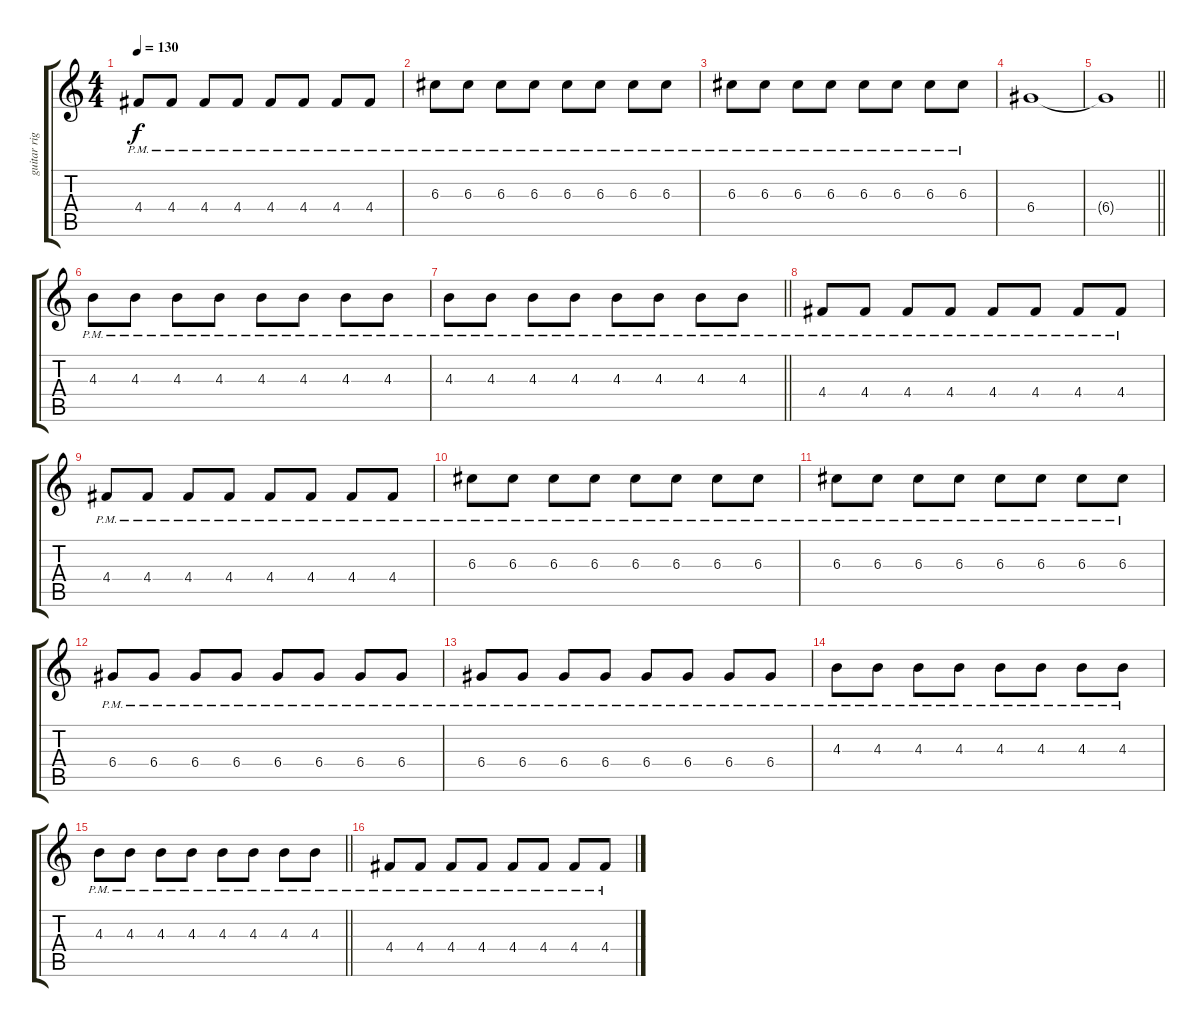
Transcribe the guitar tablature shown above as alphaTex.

\track ("guitar right" "guitar rig") {instrument electricguitarmuted}
\staff {score tabs}
\tuning (E4 B3 G3 D3 A2 E2) {hide}
\ts (4 4)
\tempo 130
\clef g2
\ks c
4.4{pm}.8{dy f} 4.4{pm}.8 4.4{pm}.8 4.4{pm}.8 4.4{pm}.8 4.4{pm}.8 4.4{pm}.8 4.4{pm}.8 |
6.3{pm}.8 6.3{pm}.8 6.3{pm}.8 6.3{pm}.8 6.3{pm}.8 6.3{pm}.8 6.3{pm}.8 6.3{pm}.8 |
6.3{pm}.8 6.3{pm}.8 6.3{pm}.8 6.3{pm}.8 6.3{pm}.8 6.3{pm}.8 6.3{pm}.8 6.3{pm}.8 |
6.4.1 |
\barLineRight lightlight
6.4{t}.1 |
4.3{pm}.8 4.3{pm}.8 4.3{pm}.8 4.3{pm}.8 4.3{pm}.8 4.3{pm}.8 4.3{pm}.8 4.3{pm}.8 |
\barLineRight lightlight
4.3{pm}.8 4.3{pm}.8 4.3{pm}.8 4.3{pm}.8 4.3{pm}.8 4.3{pm}.8 4.3{pm}.8 4.3{pm}.8 |
4.4{pm}.8 4.4{pm}.8 4.4{pm}.8 4.4{pm}.8 4.4{pm}.8 4.4{pm}.8 4.4{pm}.8 4.4{pm}.8 |
4.4{pm}.8 4.4{pm}.8 4.4{pm}.8 4.4{pm}.8 4.4{pm}.8 4.4{pm}.8 4.4{pm}.8 4.4{pm}.8 |
6.3{pm}.8 6.3{pm}.8 6.3{pm}.8 6.3{pm}.8 6.3{pm}.8 6.3{pm}.8 6.3{pm}.8 6.3{pm}.8 |
6.3{pm}.8 6.3{pm}.8 6.3{pm}.8 6.3{pm}.8 6.3{pm}.8 6.3{pm}.8 6.3{pm}.8 6.3{pm}.8 |
6.4{pm}.8 6.4{pm}.8 6.4{pm}.8 6.4{pm}.8 6.4{pm}.8 6.4{pm}.8 6.4{pm}.8 6.4{pm}.8 |
6.4{pm}.8 6.4{pm}.8 6.4{pm}.8 6.4{pm}.8 6.4{pm}.8 6.4{pm}.8 6.4{pm}.8 6.4{pm}.8 |
4.3{pm}.8 4.3{pm}.8 4.3{pm}.8 4.3{pm}.8 4.3{pm}.8 4.3{pm}.8 4.3{pm}.8 4.3{pm}.8 |
\barLineRight lightlight
4.3{pm}.8 4.3{pm}.8 4.3{pm}.8 4.3{pm}.8 4.3{pm}.8 4.3{pm}.8 4.3{pm}.8 4.3{pm}.8 |
4.4{pm}.8 4.4{pm}.8 4.4{pm}.8 4.4{pm}.8 4.4{pm}.8 4.4{pm}.8 4.4{pm}.8 4.4{pm}.8
